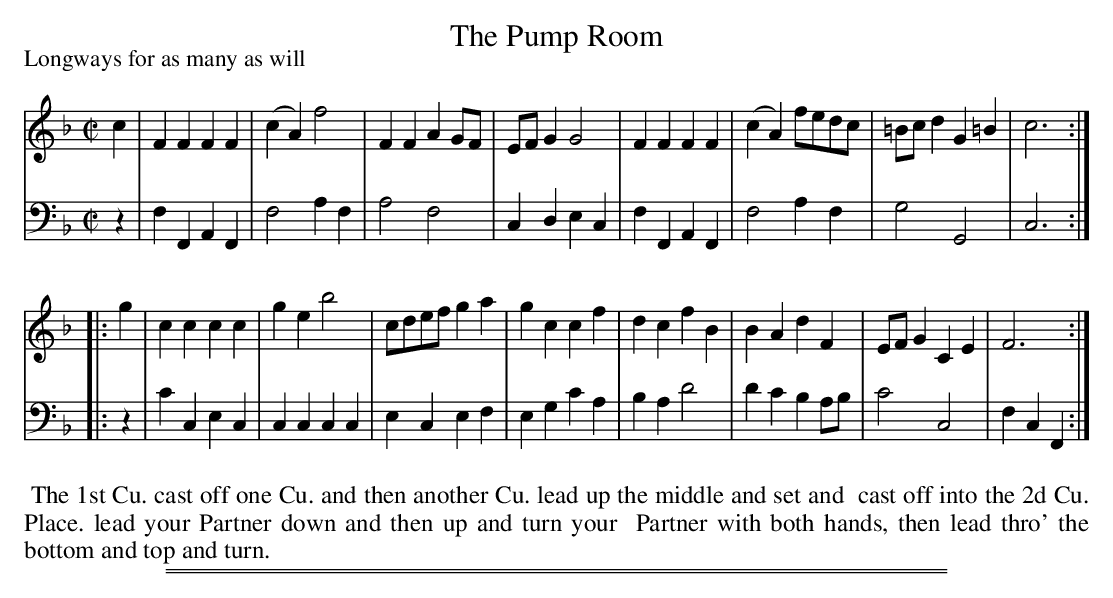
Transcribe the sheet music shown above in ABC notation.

X:1
T: The Pump Room
P: Longways for as many as will
M: C|
L: 1/8
K: F
V: 1
c2 |\
F2F2 F2F2 | (c2A2) f4 | F2F2 A2GF | EFG2 G4 |\
F2F2 F2F2 | (c2A2) fedc | =Bcd2 G2=B2 | c6 :|
|: g2 |\
c2c2 c2c2 | g2e2 b4 | cdef g2a2 | g2c2 c2f2 |\
d2c2 f2B2 | B2A2 d2F2 | EFG2 C2E2 | F6 :|
V: 2 clef=bass middle=d
z2 |\
f2F2 A2F2 | f4 a2f2 | a4 f4 | c2d2 e2c2 |\
f2F2 A2F2 | f4 a2f2 | g4 G4 | c6 :|
|: z2 |\
c'2c2 e2c2 | c2c2 c2c2 | e2c2 e2f2 | e2g2 c'2a2 |\
b2a2 d'4 | d'2c'2 b2ab | c'4 c4 | f2c2 F2 :|
